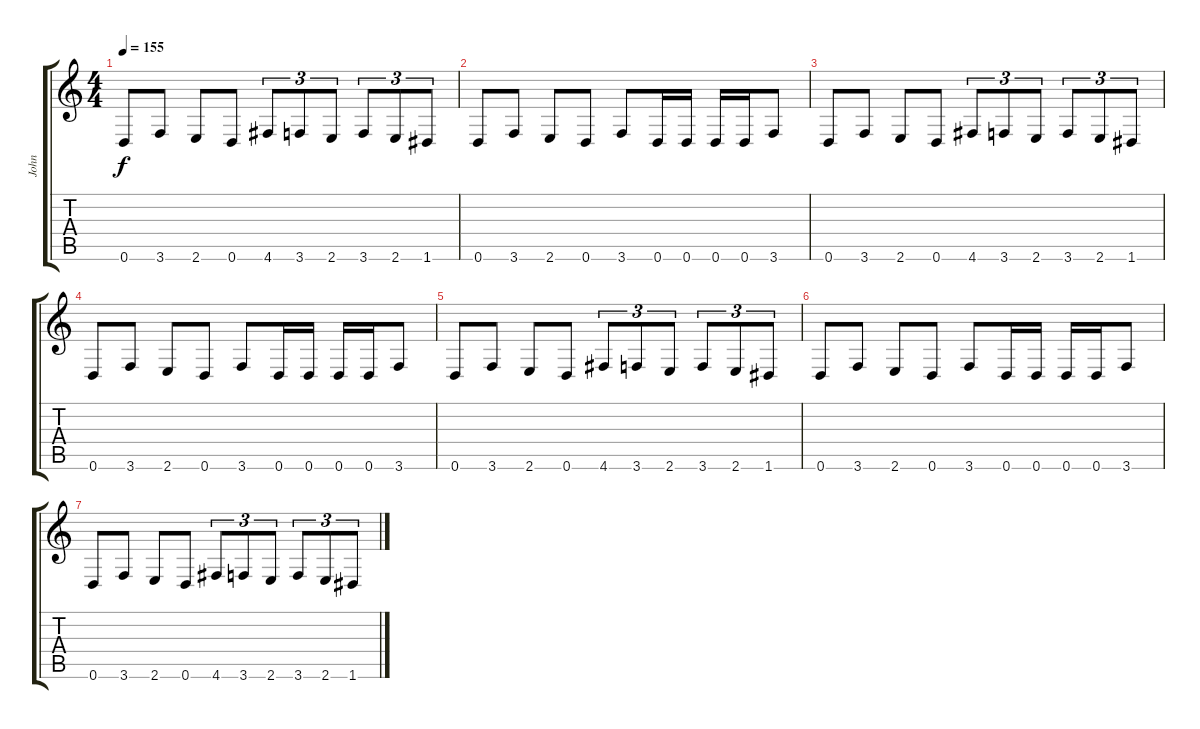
\track ("John" "John") {instrument overdrivenguitar}
\staff {score tabs}
\tuning (E4 B3 G3 D3 A2 D2) {hide}
\ts (4 4)
\tempo 155
\clef g2
\ks c
0.6.8{dy f} 3.6.8 2.6.8 0.6.8 4.6.8{tu (3 2)} 3.6.8{tu (3 2)} 2.6.8{tu (3 2)} 3.6.8{tu (3 2)} 2.6.8{tu (3 2)} 1.6.8{tu (3 2)} |
0.6.8 3.6.8 2.6.8 0.6.8 3.6.8 0.6.16 0.6.16 0.6.16 0.6.16 3.6.8 |
0.6.8 3.6.8 2.6.8 0.6.8 4.6.8{tu (3 2)} 3.6.8{tu (3 2)} 2.6.8{tu (3 2)} 3.6.8{tu (3 2)} 2.6.8{tu (3 2)} 1.6.8{tu (3 2)} |
0.6.8 3.6.8 2.6.8 0.6.8 3.6.8 0.6.16 0.6.16 0.6.16 0.6.16 3.6.8 |
0.6.8 3.6.8 2.6.8 0.6.8 4.6.8{tu (3 2)} 3.6.8{tu (3 2)} 2.6.8{tu (3 2)} 3.6.8{tu (3 2)} 2.6.8{tu (3 2)} 1.6.8{tu (3 2)} |
0.6.8 3.6.8 2.6.8 0.6.8 3.6.8 0.6.16 0.6.16 0.6.16 0.6.16 3.6.8 |
0.6.8 3.6.8 2.6.8 0.6.8 4.6.8{tu (3 2)} 3.6.8{tu (3 2)} 2.6.8{tu (3 2)} 3.6.8{tu (3 2)} 2.6.8{tu (3 2)} 1.6.8{tu (3 2)}
